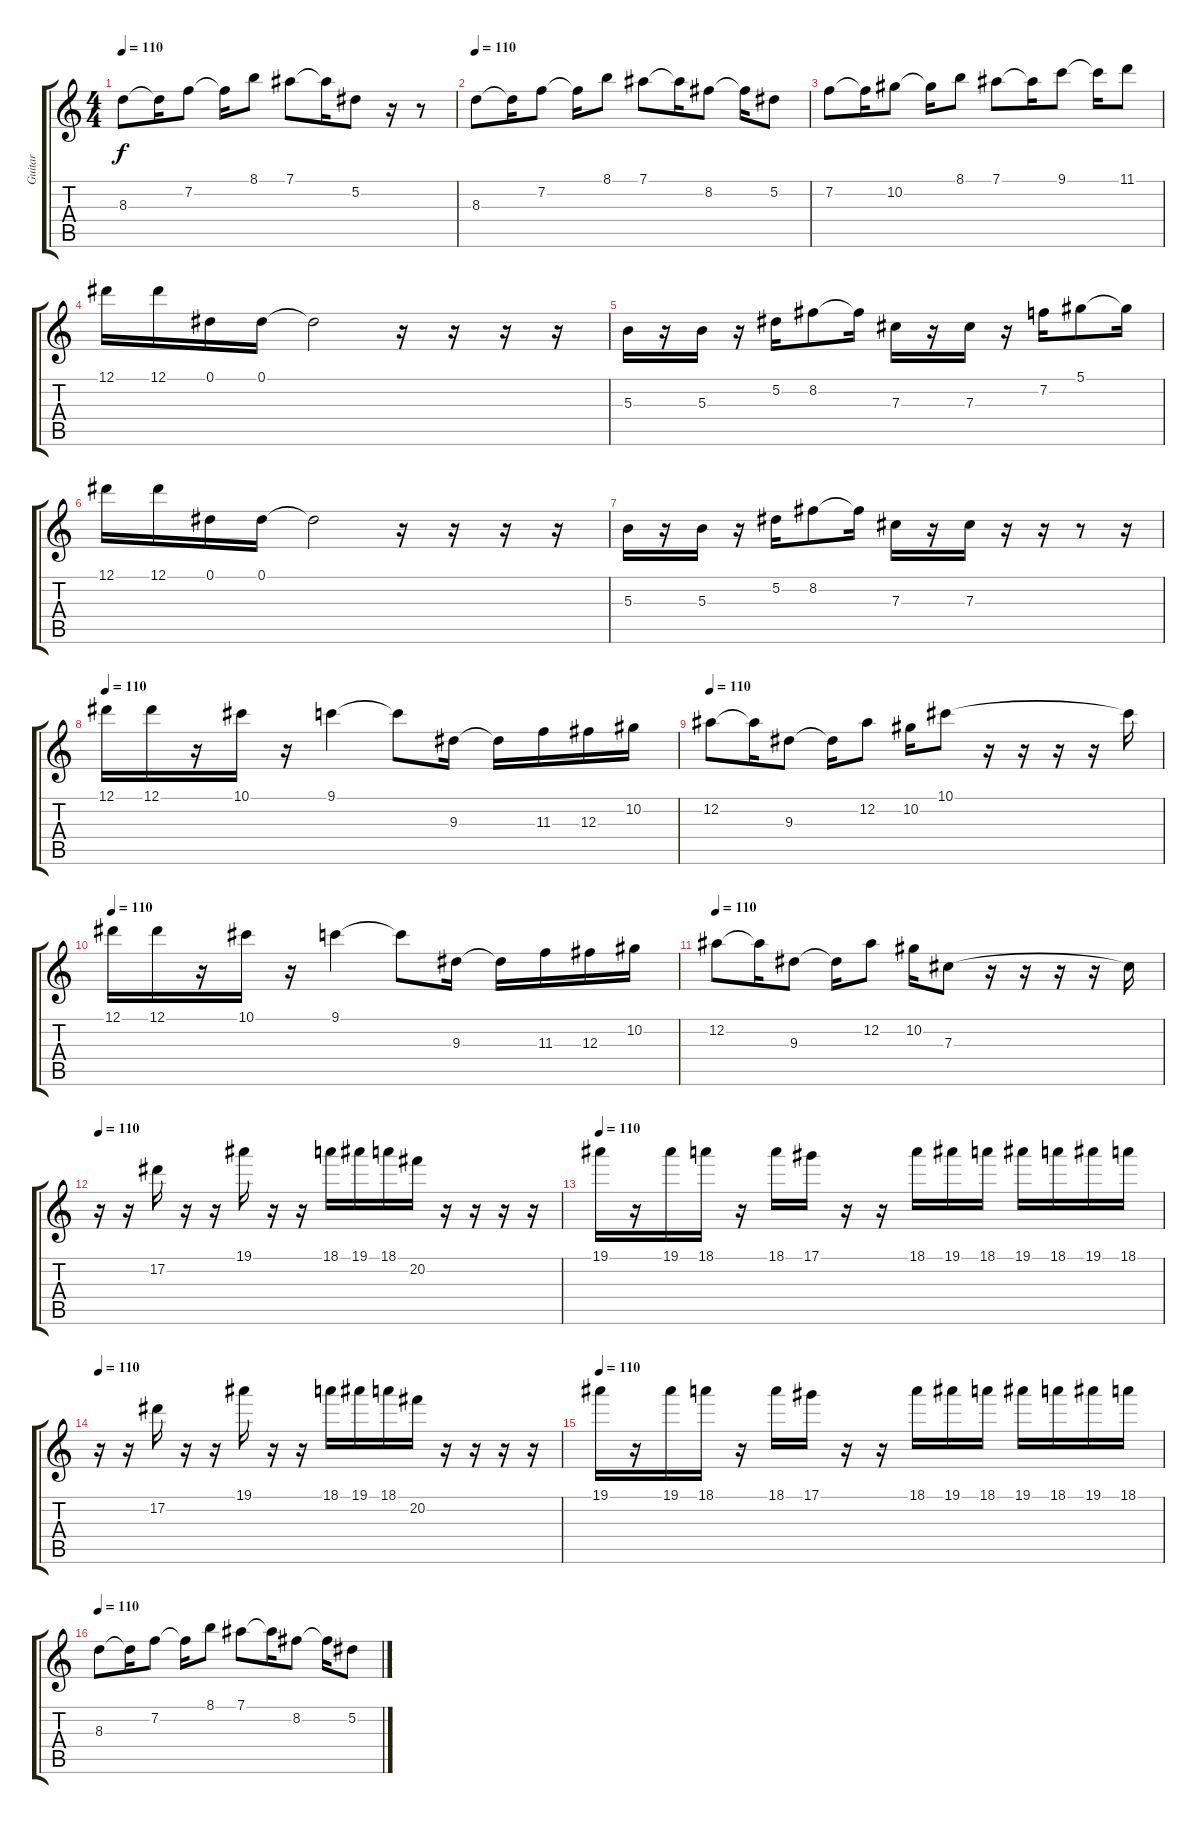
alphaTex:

\track ("Guitar" "Guitar") {instrument overdrivenguitar}
\staff {score tabs}
\tuning (Eb4 Bb3 Gb3 Db3 Ab2 Eb2) {hide}
\ts (4 4)
\tempo 110
\clef g2
\ks c
8.3.8{dy f} 8.3{t}.16 7.2.8 7.2{t}.16 8.1.8 7.1.8 7.1{t}.16 5.2.8 r.16 r.8 |
\tempo 110
8.3.8 8.3{t}.16 7.2.8 7.2{t}.16 8.1.8 7.1.8 7.1{t}.16 8.2.8 8.2{t}.16 5.2.8 |
7.2.8 7.2{t}.16 10.2.8 10.2{t}.16 8.1.8 7.1.8 7.1{t}.16 9.1.8 9.1{t}.16 11.1.8 |
12.1.16 12.1.16 0.1.16 0.1.16 0.1{t}.2 r.16 r.16 r.16 r.16 |
5.3.16 r.16 5.3.16 r.16 5.2.16 8.2.8 8.2{t}.16 7.3.16 r.16 7.3.16 r.16 7.2.16 5.1.8 5.1{t}.16 |
12.1.16 12.1.16 0.1.16 0.1.16 0.1{t}.2 r.16 r.16 r.16 r.16 |
5.3.16 r.16 5.3.16 r.16 5.2.16 8.2.8 8.2{t}.16 7.3.16 r.16 7.3.16 r.16 r.16 r.8 r.16 |
\tempo 110
12.1.16{balance 5} 12.1.16 r.16 10.1.16 r.16 9.1.4 9.1{t}.8 9.3.16 9.3{t}.16 11.3.16 12.3.16 10.2.16 |
\tempo 110
12.2.8 12.2{t}.16 9.3.8 9.3{t}.16 12.2.8 10.2.16 10.1.8 r.16 r.16 r.16 r.16 10.1{t}.16 |
\tempo 110
12.1.16 12.1.16 r.16 10.1.16 r.16 9.1.4 9.1{t}.8 9.3.16 9.3{t}.16 11.3.16 12.3.16 10.2.16 |
\tempo 110
12.2.8 12.2{t}.16 9.3.8 9.3{t}.16 12.2.8 10.2.16 7.3.8 r.16 r.16 r.16 r.16 7.3{t}.16 |
\tempo 110
r.16 r.16 17.2.16 r.16 r.16 19.1.16 r.16 r.16 18.1.16 19.1.16 18.1.16 20.2.16 r.16 r.16 r.16 r.16 |
\tempo 110
19.1.16 r.16 19.1.16 18.1.16 r.16 18.1.16 17.1.16 r.16 r.16 18.1.16 19.1.16 18.1.16 19.1.16 18.1.16 19.1.16 18.1.16 |
\tempo 110
r.16 r.16 17.2.16 r.16 r.16 19.1.16 r.16 r.16 18.1.16 19.1.16 18.1.16 20.2.16 r.16 r.16 r.16 r.16 |
\tempo 110
19.1.16 r.16 19.1.16 18.1.16 r.16 18.1.16 17.1.16 r.16 r.16 18.1.16 19.1.16 18.1.16 19.1.16 18.1.16 19.1.16 18.1.16 |
\tempo 110
8.3.8 8.3{t}.16 7.2.8 7.2{t}.16 8.1.8 7.1.8 7.1{t}.16 8.2.8 8.2{t}.16 5.2.8
